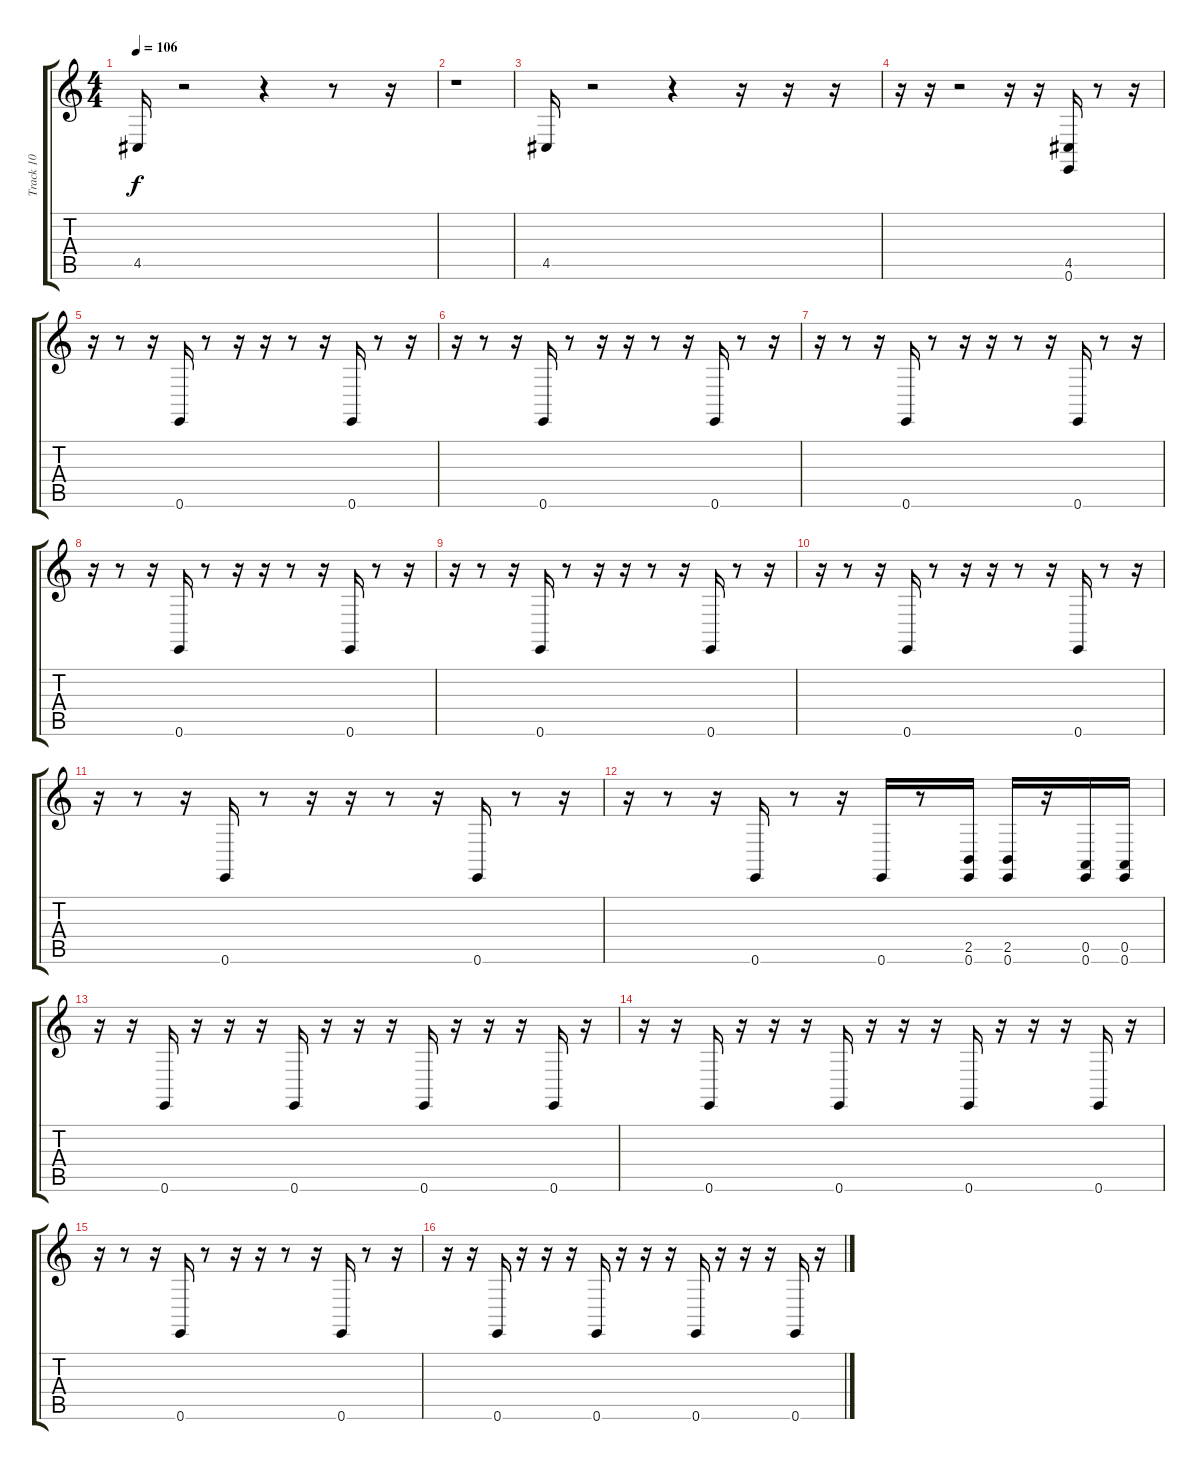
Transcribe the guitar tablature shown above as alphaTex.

\track ("Track 10" "Track 10") {instrument englishhorn}
\staff {score tabs}
\tuning (E4 B3 G3 D3 A2 E2) {hide}
\ts (4 4)
\tempo 106
\clef g2
\ks c
4.5.16{dy f} r.2 r.4 r.8 r.16 |
r.1 |
4.5.16 r.2 r.4 r.16 r.16 r.16 |
r.16 r.16 r.2 r.16 r.16 (4.5 0.6).16 r.8 r.16 |
r.16 r.8 r.16 0.6.16 r.8 r.16 r.16 r.8 r.16 0.6.16 r.8 r.16 |
r.16 r.8 r.16 0.6.16 r.8 r.16 r.16 r.8 r.16 0.6.16 r.8 r.16 |
r.16 r.8 r.16 0.6.16 r.8 r.16 r.16 r.8 r.16 0.6.16 r.8 r.16 |
r.16 r.8 r.16 0.6.16 r.8 r.16 r.16 r.8 r.16 0.6.16 r.8 r.16 |
r.16 r.8 r.16 0.6.16 r.8 r.16 r.16 r.8 r.16 0.6.16 r.8 r.16 |
r.16 r.8 r.16 0.6.16 r.8 r.16 r.16 r.8 r.16 0.6.16 r.8 r.16 |
r.16 r.8 r.16 0.6.16 r.8 r.16 r.16 r.8 r.16 0.6.16 r.8 r.16 |
r.16 r.8 r.16 0.6.16 r.8 r.16 0.6.16 r.8 (2.5 0.6).16 (2.5 0.6).16 r.16 (0.5 0.6).16 (0.5 0.6).16 |
r.16 r.16 0.6.16 r.16 r.16 r.16 0.6.16 r.16 r.16 r.16 0.6.16 r.16 r.16 r.16 0.6.16 r.16 |
r.16 r.16 0.6.16 r.16 r.16 r.16 0.6.16 r.16 r.16 r.16 0.6.16 r.16 r.16 r.16 0.6.16 r.16 |
r.16 r.8 r.16 0.6.16 r.8 r.16 r.16 r.8 r.16 0.6.16 r.8 r.16 |
r.16 r.16 0.6.16 r.16 r.16 r.16 0.6.16 r.16 r.16 r.16 0.6.16 r.16 r.16 r.16 0.6.16 r.16
